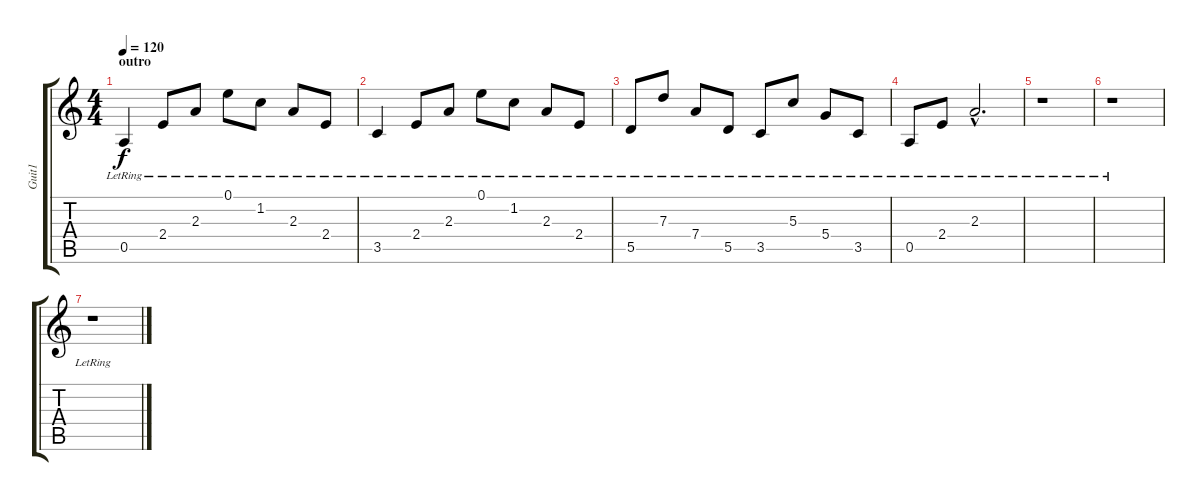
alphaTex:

\track ("Guit1" "Guit1") {instrument acousticguitarsteel}
\staff {score tabs}
\tuning (E4 B3 G3 D3 A2 E2) {hide}
\ts (4 4)
\section ("" "outro")
\tempo 120
\clef g2
\ks c
0.5{lr}.4{dy f} 2.4{lr}.8 2.3{lr}.8 0.1{lr}.8 1.2{lr}.8 2.3{lr}.8 2.4{lr}.8 |
3.5{lr}.4 2.4{lr}.8 2.3{lr}.8 0.1{lr}.8 1.2{lr}.8 2.3{lr}.8 2.4{lr}.8 |
5.5{lr}.8 7.3{lr}.8 7.4{lr}.8 5.5{lr}.8 3.5{lr}.8 5.3{lr}.8 5.4{lr}.8 3.5{lr}.8 |
0.5{lr}.8 2.4{lr}.8 2.3{hac lr}.2{d} |
r.1 |
r.1 |
r.1
